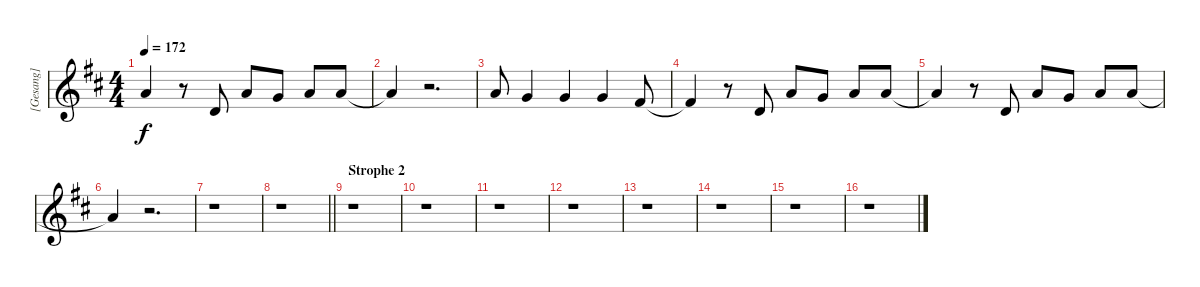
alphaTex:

\track ("[Gesang]" "[Gesang]") {instrument altosax}
\staff {score}
\tuning (E4 B3 G3 D3 A2 E2) {hide}
\ts (4 4)
\tempo 172
\clef g2
\ks d
10.2{t}.4{dy f} r.8 3.2.8 10.2.8 8.2.8 10.2.8 10.2.8 |
10.2{t}.4 r.2{d} |
10.2.8 8.2.4 8.2.4 8.2.4 7.2.8 |
7.2{t}.4 r.8 3.2.8 10.2.8 8.2.8 10.2.8 10.2.8 |
10.2{t}.4 r.8 3.2.8 10.2.8 8.2.8 10.2.8 10.2.8 |
10.2{t}.4 r.2{d} |
r.1 |
\barLineRight lightlight
r.1 |
\section ("" "Strophe 2")
r.1 |
r.1 |
r.1 |
r.1 |
r.1 |
r.1 |
r.1 |
r.1
